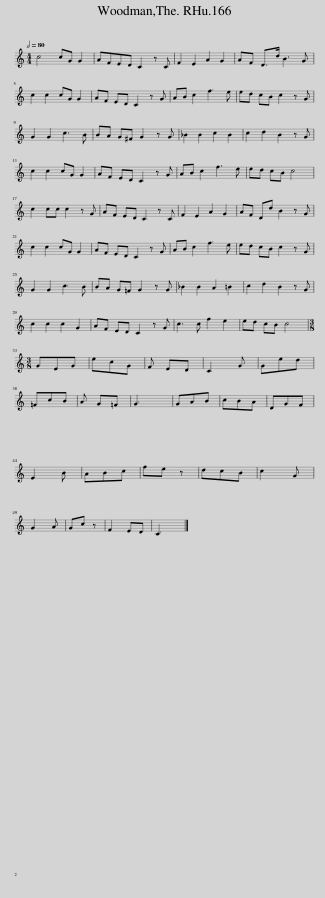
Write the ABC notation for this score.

X:1
L:1/8
Q:1/2=80
M:4/4
I:linebreak $
K:C
V:1 treble
V:1
 c4 cG G2 | AFED C2 z C | F2 E2 A2 G2 | AF D>d B3 G |$ c2 c2 cG G2 | %5
 AF ED C2 z G | AB c2 f3 e | ed cB c2 z G |$ G2 G2 c3 B | BA G^F G2 z G | %10
 _B2 B2 c2 B2 | c2 d2 B2 z G |$ c2 c2 cG G2 | AF ED C2 z G | AB c2 f3 e | %15
 ed cB c4 |$ c2 cc c2 z G | AF ED C2 z C | F2 E2 A2 G2 | AF Dd B2 z G |$ %20
 c2 c2 cG G2 | AF ED C2 z G | AB c2 f3 e | ed cB c2 z G |$ G2 G2 c3 B | %25
 BA G=F G2 z G | _B2 B2 A2 =B2 | c2 d2 B2 z G |$ c2 c2 c2 G2 | AF ED C2 z G | %30
 c3 c f2 e2 | ed cB c4 |$[M:3/8] GEG | ecG | F ED | %35
 C2 G | Ged |$ =FcB | A G=F | G3 | %40
 GAB | cBA | DGF |$ E2 B | ABc | %45
 fe z | dcB | c2 G |$ G2 A | Gc z | %50
 F2 ED | C3 |] %52
